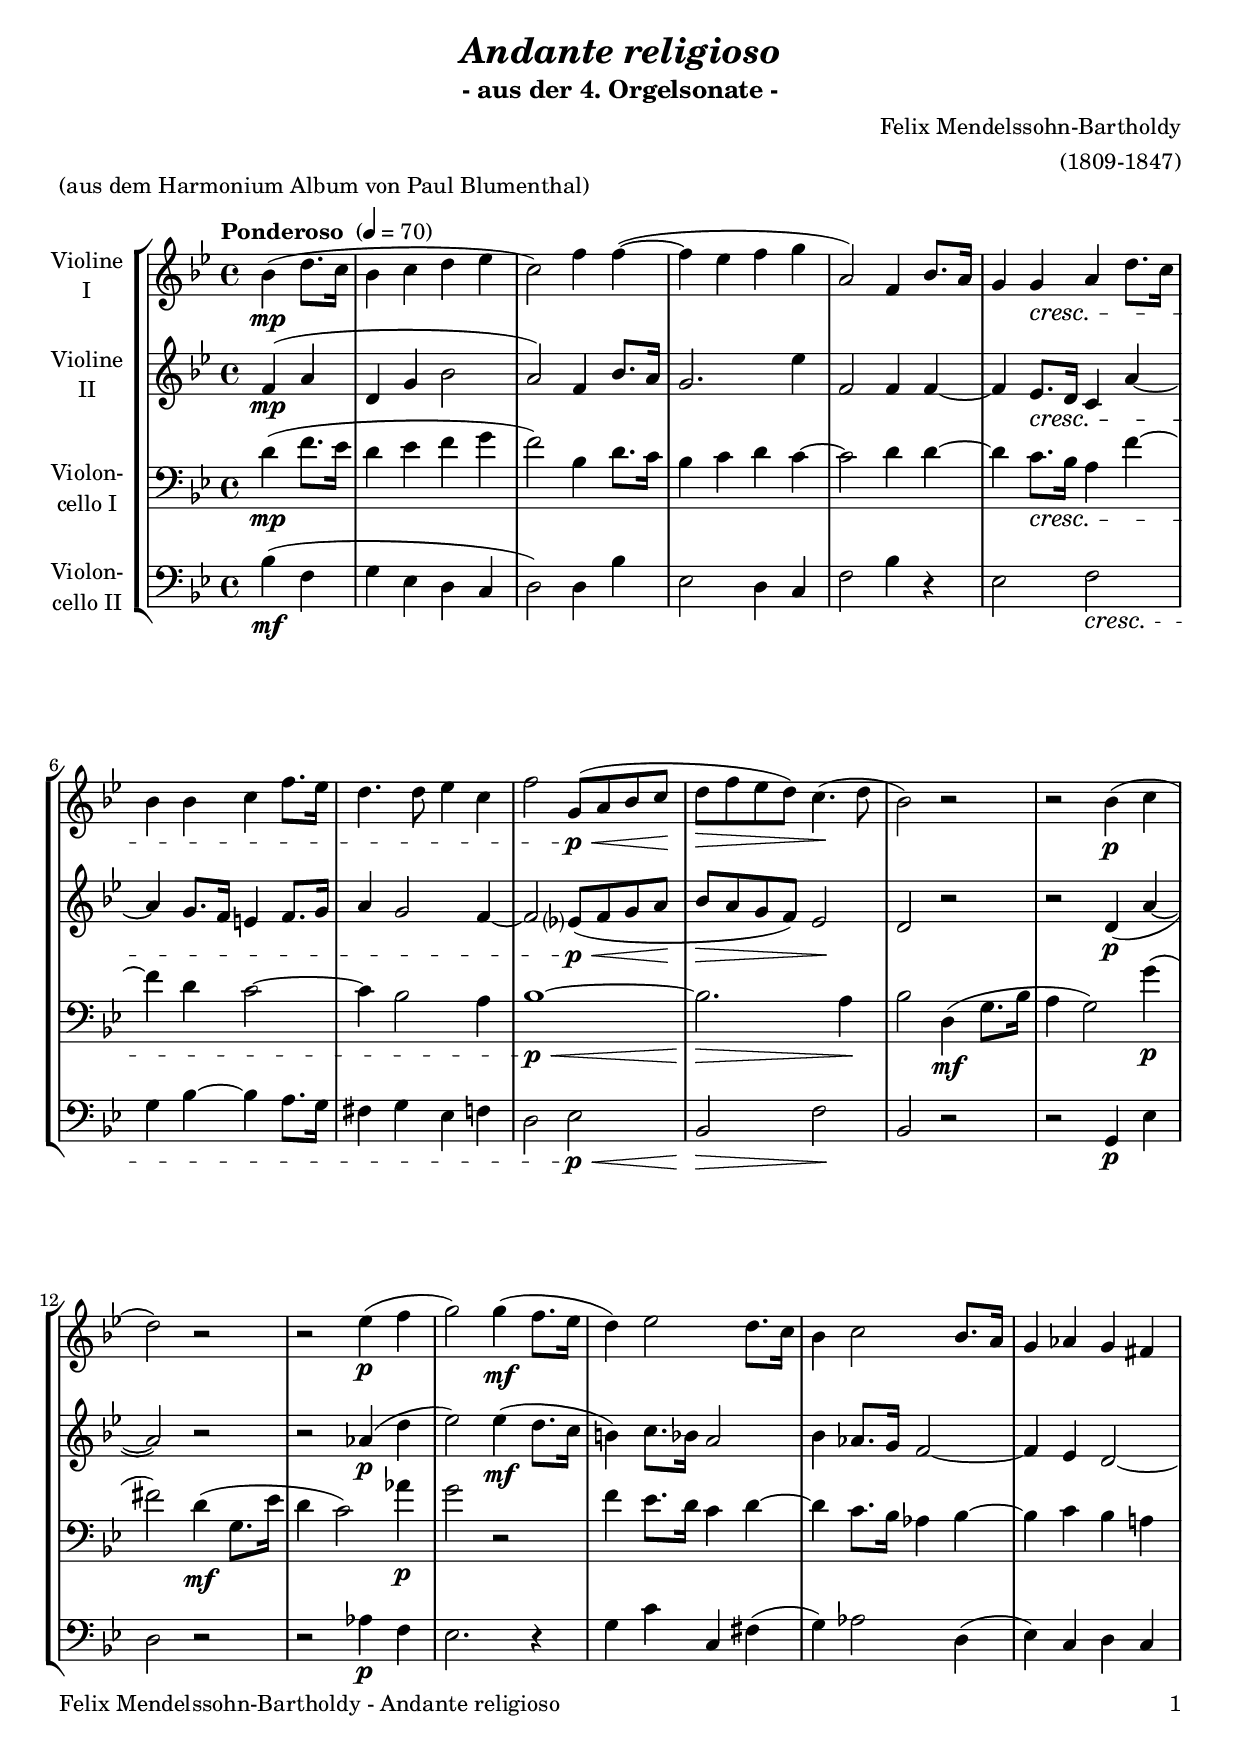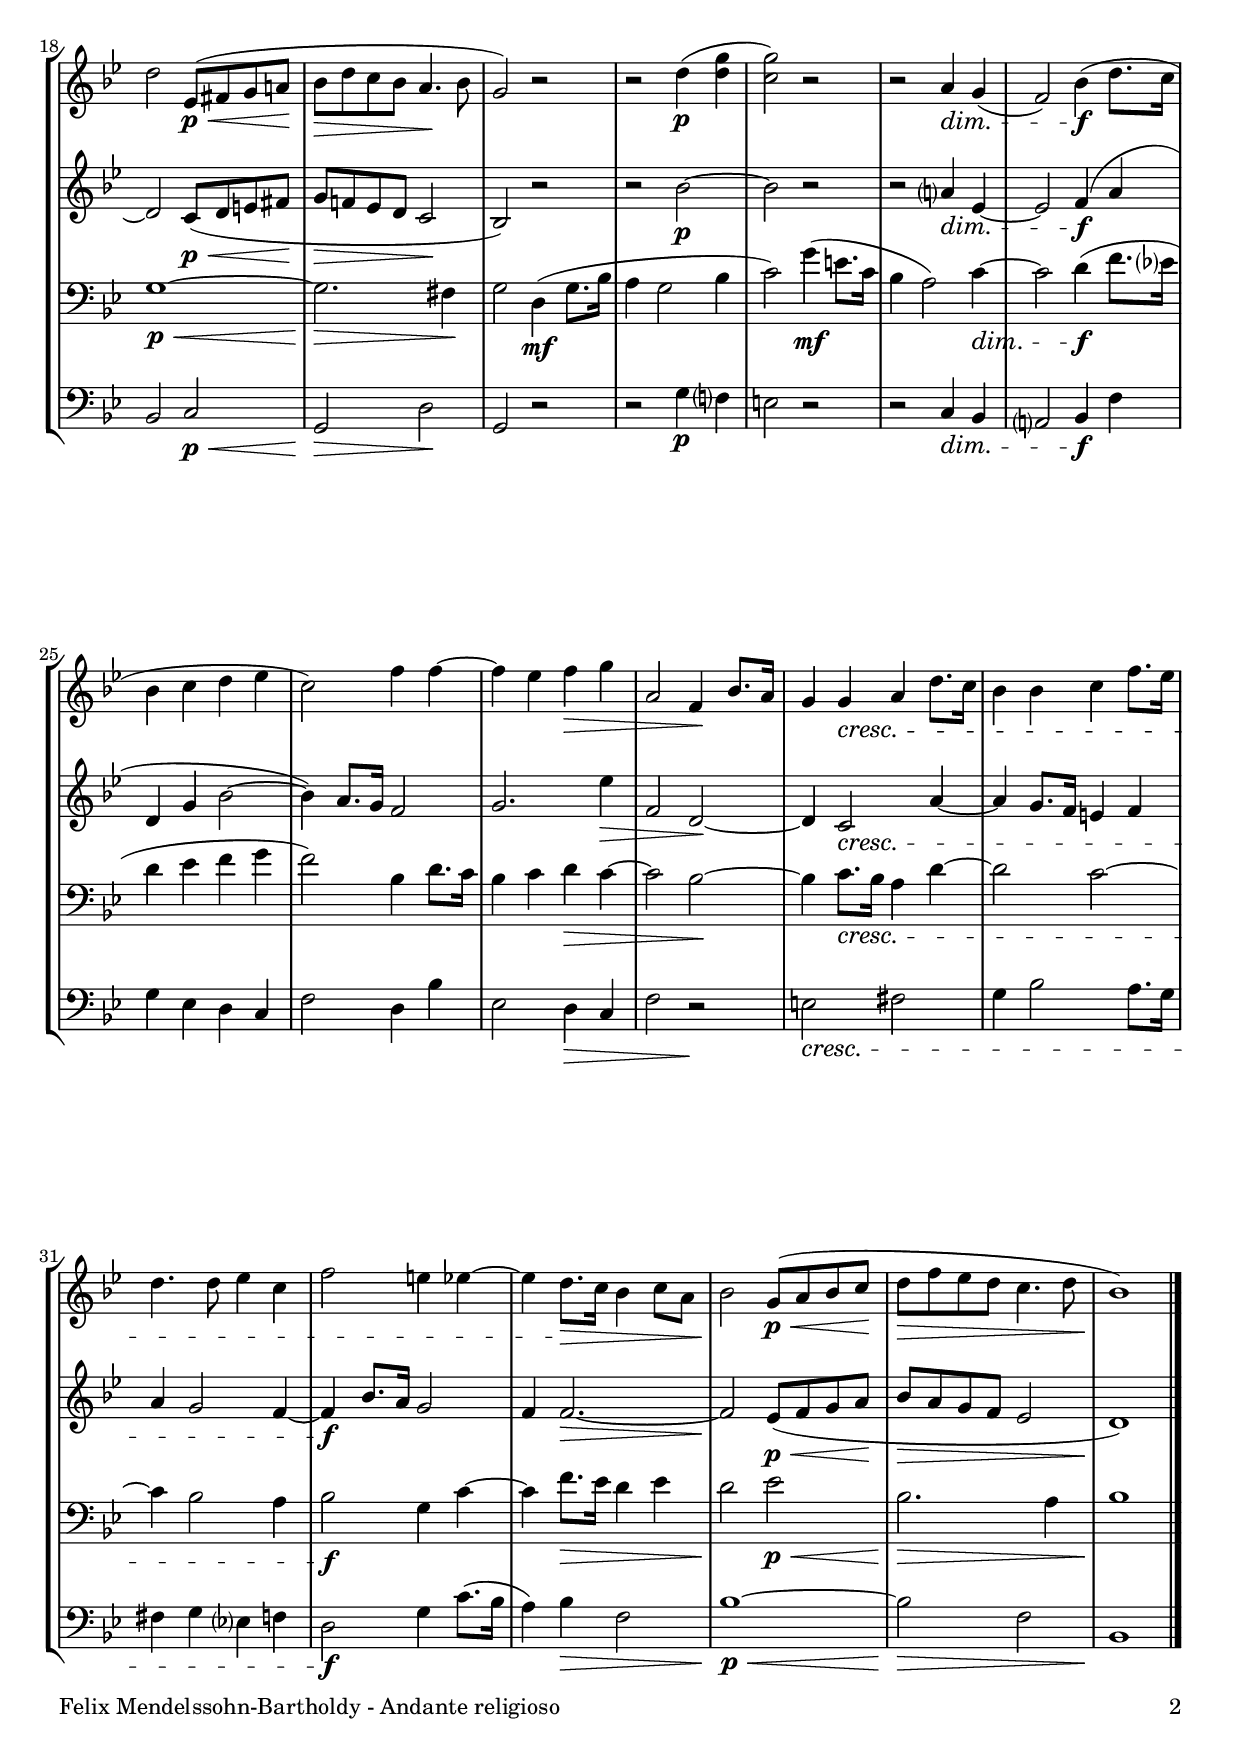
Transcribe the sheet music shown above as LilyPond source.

\version "2.20.2"
\include "deutsch.ly"
  
#(set-global-staff-size 19.5)

\header {
  title     = \markup \bold \italic "Andante religioso"
  subtitle  = "- aus der 4. Orgelsonate -"
  composer  = "Felix Mendelssohn-Bartholdy"
  arranger  = "(1809-1847)"
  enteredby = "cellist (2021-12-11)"
  piece     = "(aus dem Harmonium Album von Paul Blumenthal)"
}

voiceconsts = {
  \key b \major
  \time 4/4
  \clef "bass"
%  \numericTimeSignature
  \compressEmptyMeasures
  % Set default beaming for all staves
%  \set Timing.beamExceptions = #'()
%  \set Timing.baseMoment     = #(ly:make-moment 1 4)
%  \set Timing.beatStructure  = #'(1 1 1)
  \tempo "Ponderoso " 4=70
}

micl = "clarinet"
mifl = "flute"
miob = "oboe"
mifh = "french horn"
misx = "tenor sax"
mist = "string ensemble 1"
misz = "string ensemble 2"
mivl = "violin"
miba = "cello"
mipz = "pizzicato strings"

dolc = \markup \italic "dolce"
rit  = \mark \markup \box \italic "rit."

va = \relative c'' {
  \voiceconsts
  \clef "treble"

  \partial 2 b4(\mp d8. c16
  b4 c d es
  c2) f4 f(~
  f es f g
  a,2) f4 b8. a16
  g4 g\cresc a d8. c16

  b4 b c f8. es16
  d4. d8 es4 c
  f2 g,8(\p\< a b c\!
  d\> f es d) c4.(\! d8
  b2) r
  r b4(\p c

  d2) r
  r es4(\p f
  g2) g4(\mf f8. es16
  d4) es2 d8. c16
  b4 c2 b8. a16
  g4 as g fis

  d'2 es,8(\p\< fis g a!\!
  b\> d c b a4.\! b8
  g2) r
  r d'4(\p <d g>
  <c g'>2) r
  r a4\dim g(

  f2) b4(\f d8. c16
  b4 c d es
  c2) f4 f~
  f es f\> g
  a,2 f4\! b8. a16
  g4 g\cresc a d8. c16

  b4 b c f8. es16
  d4. d8 es4 c
  f2 e4 es~
  es d8.\> c16 b4 c8 a
  b2\! g8(\p\< a b c\!
  d\> f es d c4. d8
  b1)\! \bar "|."
}

vb = \relative c' {
  \voiceconsts
  \clef "treble"

  \partial 2 f4(\mp a
  d, g b2
  a) f4 b8. a16
  g2. es'4
  f,2 f4 f~
  f es8.\cresc d16 c4 a'~

  a g8. f16 e4 f8. g16
  a4 g2 f4~
  f2 es?8(\p\< f g a\!
  b\> a g f) es2\!
  d r
  r d4(\p a'~

  a2) r
  r as4(\p d
  es2) es4(\mf d8. c16
  h4) c8. b16 a2
  b4 as8. g16 f2~
  f4 es d2~

  d c8(\p\< d e fis\!
  g\> f! es d c2\!
  b) r
  r b'~\p
  b r
  r a?4\dim es~

  es2 f4(\f a
  d, g b2~
  b4) a8. g16 f2
  g2. es'4\>
  f,2 d~\!
  d4 c2\cresc a'4~

  a g8. f16 e4 f
  a g2 f4~
  f\f b8. a16 g2
  f4 f2.~\>
  f2\! es8(\p\< f g a\!
  b\> a g f es2
  d1)\! \bar "|."
}

vc = \relative c' {
  \voiceconsts

  \partial 2 d4(\mp f8. es16
  d4 es f g
  f2) b,4 d8. c16
  b4 c d c~
  c2 d4 d~
  d c8.\cresc b16 a4 f'~

  f d c2~
  c4 b2 a4
  b1~\p\<
  b2.\!\> a4\!
  b2 d,4(\mf g8. b16
  a4 g2) g'4(\p
  
  fis2) d4(\mf g,8. es'16
  d4 c2) as'4\p
  g2 r
  f4 es8. d16 c4 d~
  d c8. b16 as4 b~
  b c b a!
  
  g1~\p\<
  g2.\!\> fis4\!
  g2 d4(\mf g8. b16
  a4 g2 b4
  c2) g'4(\mf e8. c16
  b4 a2) c4~\dim

  c2 d4(\f f8. es?16
  d4 es f g
  f2) b,4 d8. c16
  b4 c d\> c~
  c2 b~\!
  b4 c8.\cresc b16 a4 d~

  d2 c~
  c4 b2 a4
  b2\f g4 c~
  c f8.\> es16 d4 es
  d2\! es\p\<
  b2.\!\> a4
  b1\! \bar "|."
}

vd = \relative c' {
  \voiceconsts

  \partial 2 b4(\mf f
  g es d c
  d2) d4 b'
  es,2 d4 c
  f2 b4 r
  es,2 f\cresc

  g4 b~ b a8. g16
  fis4 g es f
  d2 es\p\<
  b\!\> f'\!
  b, r
  r g4\p es'

  d2 r
  r as'4\p f
  es2. r4
  g c c, fis(
  g) as2 d,4(
  es) c d c

  b2 c\p\<
  g\!\> d'\!
  g, r
  r g'4\p f?
  e2 r
  r c4\dim b

  a?2 b4\f f'
  g es d c
  f2 d4 b'
  es,2 d4\> c
  f2 r\!
  e\cresc fis

  g4 b2 a8. g16
  fis4 g es? f
  d2\f g4 c8.( b16
  a4) b\> f2
  b1~\!\p\<
  b2\!\> f
  b,1\! \bar "|."
}


music = \new StaffGroup <<
      \new Staff {
	\set Staff.midiInstrument = \mivl
	\set Staff.instrumentName = \markup \center-column { "Violine" "I" }
	\transpose b b { \va }
      }

      \new Staff {
	\set Staff.midiInstrument = \mivl
	\set Staff.instrumentName = \markup \center-column { "Violine" "II" }
	\transpose b b { \vb }
      }

      \new Staff {
	\set Staff.midiInstrument = \miba
	\set Staff.instrumentName = \markup \center-column { "Violon-" "cello I" }
	\transpose b b { \vc }
      }

      \new Staff {
	\set Staff.midiInstrument = \miba
	\set Staff.instrumentName = \markup \center-column { "Violon-" "cello II" }
	\transpose b b { \vd }
      }
>>

\book {
   \paper {
    print-page-number = ##t
    print-first-page-number = ##t
    ragged-last-bottom = ##f
    oddHeaderMarkup = \markup \null
    evenHeaderMarkup = \markup \null
    oddFooterMarkup = \markup {
      \fill-line {
%        \on-the-fly #print-page-number-check-first
        "Felix Mendelssohn-Bartholdy - Andante religioso" \fromproperty #'page:page-number-string
      }
    }
    evenFooterMarkup = \oddFooterMarkup
  } \score {
    \music
    \layout {}
  }

  \score {
    \unfoldRepeats \music

    \midi {
      \context {
        \Score
      }
    }
  }
}